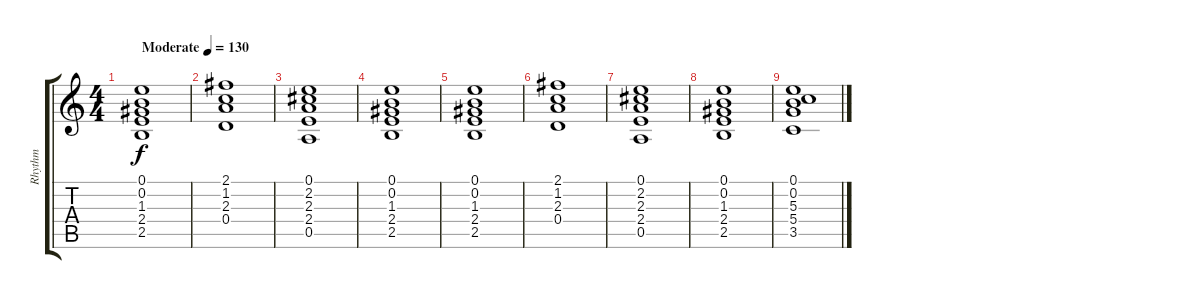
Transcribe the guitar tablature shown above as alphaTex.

\track ("Rhythm" "Rhythm") {instrument acousticguitarnylon}
\staff {score tabs}
\tuning (E4 B3 G3 D3 A2 E2) {hide}
\ts (4 4)
\tempo (130 "Moderate")
\clef g2
\ks c
(0.1 0.2 1.3 2.4 2.5).1{dy f instrument acousticguitarnylon} |
(2.1 1.2 2.3 0.4).1 |
(0.1 2.2 2.3 2.4 0.5).1 |
(0.1 0.2 1.3 2.4 2.5).1 |
(0.1 0.2 1.3 2.4 2.5).1 |
(2.1 1.2 2.3 0.4).1 |
(0.1 2.2 2.3 2.4 0.5).1 |
(0.1 0.2 1.3 2.4 2.5).1 |
(0.1 0.2 5.3 5.4 3.5).1
